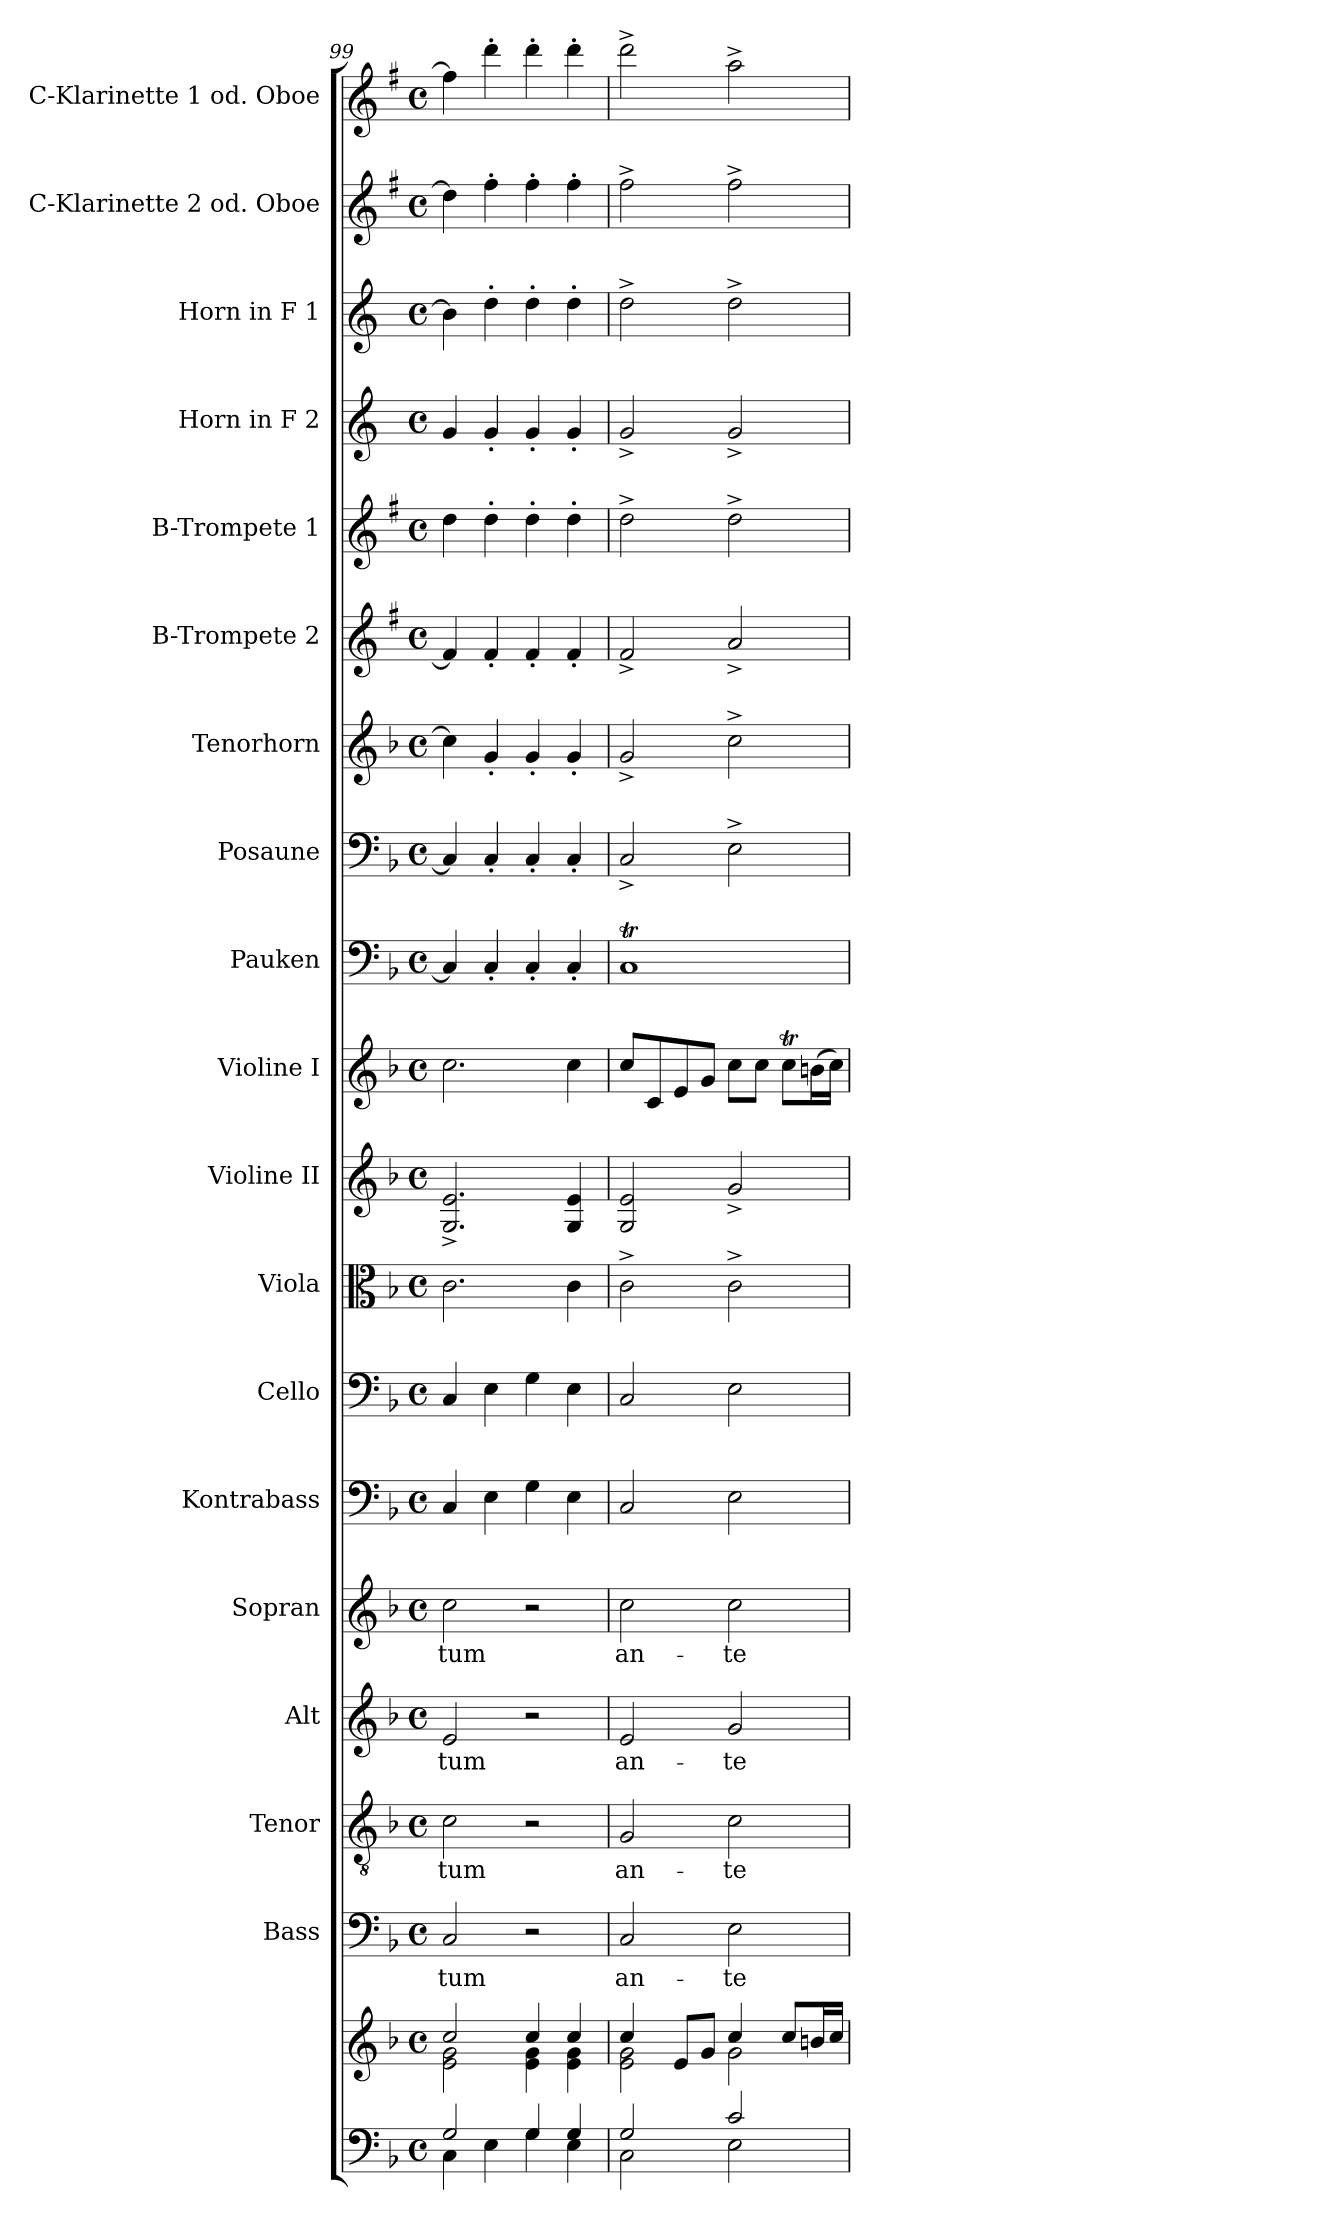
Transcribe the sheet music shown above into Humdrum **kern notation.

**kern	**kern	**kern	**text	**kern	**text	**kern	**text	**kern	**text	**kern	**kern	**kern	**kern	**kern	**kern	**kern	**kern	**kern	**kern	**kern	**kern	**kern	**kern
*part19	*part19	*part18	*part18	*part17	*part17	*part16	*part16	*part15	*part15	*part14	*part13	*part12	*part11	*part10	*part9	*part8	*part7	*part6	*part5	*part4	*part3	*part2	*part1
*staff20	*staff19	*staff18	*staff18	*staff17	*staff17	*staff16	*staff16	*staff15	*staff15	*staff14	*staff13	*staff12	*staff11	*staff10	*staff9	*staff8	*staff7	*staff6	*staff5	*staff4	*staff3	*staff2	*staff1
*	*	*I"Bass	*	*I"Tenor	*	*I"Alt	*	*I"Sopran	*	*I"Kontrabass	*I"Cello	*I"Viola	*I"Violine II	*I"Violine I	*I"Pauken	*I"Posaune	*I"Tenorhorn	*I"B-Trompete 2	*I"B-Trompete 1	*I"Horn in F 2	*I"Horn in F 1	*I"C-Klarinette 2 od. Oboe	*I"C-Klarinette 1 od. Oboe
*	*	*I'B.	*	*I'T.	*	*I'A.	*	*I'S.	*	*I'Kb.	*	*I'Vla.	*I'Vl. II	*I'Vl. I	*I'Pk.	*I'Pos.	*I'T. Hrn.	*I'B Trp. 2	*I'B Trp. 1	*	*	*I'C Kl. 2	*I'C Kl. 1
*clefF4	*clefG2	*clefF4	*	*clefGv2	*	*clefG2	*	*clefG2	*	*clefF4	*clefF4	*clefC3	*clefG2	*clefG2	*clefF4	*clefF4	*clefG2	*clefG2	*clefG2	*clefG2	*clefG2	*clefG2	*clefG2
*	*	*	*	*	*	*	*	*	*	*ITrd7c12	*	*	*	*	*	*	*ITrd8c14	*ITrd1c2	*ITrd1c2	*ITrd4c7	*ITrd4c7	*ITrd1c2	*ITrd1c2
*k[b-]	*k[b-]	*k[b-]	*	*k[b-]	*	*k[b-]	*	*k[b-]	*	*k[b-]	*k[b-]	*k[b-]	*k[b-]	*k[b-]	*k[b-]	*k[b-]	*k[b-]	*k[b-]	*k[b-]	*k[b-]	*k[b-]	*k[b-]	*k[b-]
*F:	*F:	*F:	*	*F:	*	*F:	*	*F:	*	*F:	*F:	*F:	*F:	*F:	*F:	*F:	*F:	*F:	*F:	*F:	*F:	*F:	*F:
*M4/4	*M4/4	*M4/4	*	*M4/4	*	*M4/4	*	*M4/4	*	*M4/4	*M4/4	*M4/4	*M4/4	*M4/4	*M4/4	*M4/4	*M4/4	*M4/4	*M4/4	*M4/4	*M4/4	*M4/4	*M4/4
*met(c)	*met(c)	*met(c)	*	*met(c)	*	*met(c)	*	*met(c)	*	*met(c)	*met(c)	*met(c)	*met(c)	*met(c)	*met(c)	*met(c)	*met(c)	*met(c)	*met(c)	*met(c)	*met(c)	*met(c)	*met(c)
=99	=99	=99	=99	=99	=99	=99	=99	=99	=99	=99	=99	=99	=99	=99	=99	=99	=99	=99	=99	=99	=99	=99	=99
*^	*^	*	*	*	*	*	*	*	*	*	*	*	*	*	*	*	*	*	*	*	*	*	*
!	!	!	!	!	!LO:LY:b	!	!LO:LY:b	!	!LO:LY:b	!	!LO:LY:b	!	!	!	!	!	!	!	!	!	!	!	!	!	!
2G/	4C\	2cc/	2e\ 2g\	2C/	-tum	2c\	-tum	2e/	-tum	2cc\	-tum	4CC/	4C/	2.c\	2.G/^< 2.e/^<	2.cc\	4C/]	4C/]	4c\]	4e/]	4cc\	4c/	4e\]	4cc\]	4ee\]
.	4E\	.	.	.	.	.	.	.	.	.	.	4EE\	4E\	.	.	.	4C'</	4C'</	4G'</	4e'</	4cc'>\	4c'</	4g'>\	4ee'>\	4ccc'>\
4G/	4G\	4cc/	4e\ 4g\	2r	.	2r	.	2r	.	2r	.	4GG\	4G\	.	.	.	4C'</	4C'</	4G'</	4e'</	4cc'>\	4c'</	4g'>\	4ee'>\	4ccc'>\
4G/	4E\	4cc/	4e\ 4g\	.	.	.	.	.	.	.	.	4EE\	4E\	4c\	4G/ 4e/	4cc\	4C'</	4C'</	4G'</	4e'</	4cc'>\	4c'</	4g'>\	4ee'>\	4ccc'>\
=100	=100	=100	=100	=100	=100	=100	=100	=100	=100	=100	=100	=100	=100	=100	=100	=100	=100	=100	=100	=100	=100	=100	=100	=100	=100
!	!	!	!	!	!LO:LY:b	!	!LO:LY:b	!	!LO:LY:b	!	!LO:LY:b	!	!	!	!	!	!	!	!	!	!	!	!	!	!
2G/	2C\	4cc/	2e\ 2g\	2C/	an-	2G/	an-	2e/	an-	2cc\	an-	2CC/	2C/	2c^>\	2G/ 2e/	8cc/L	1CT	2C^</	2G^</	2e^</	2cc^>\	2c^</	2g^>\	2ee^>\	2ccc^>\
.	.	.	.	.	.	.	.	.	.	.	.	.	.	.	.	8c/	.	.	.	.	.	.	.	.	.
.	.	8e/L	.	.	.	.	.	.	.	.	.	.	.	.	.	8e/	.	.	.	.	.	.	.	.	.
.	.	8g/J	.	.	.	.	.	.	.	.	.	.	.	.	.	8g/J	.	.	.	.	.	.	.	.	.
!	!	!	!	!	!LO:LY:b	!	!LO:LY:b	!	!LO:LY:b	!	!LO:LY:b	!	!	!	!	!	!	!	!	!	!	!	!	!	!
2c/	2E\	4cc/	2g\	2E\	-te	2c\	-te	2g/	-te	2cc\	-te	2EE\	2E\	2c^>\	2g^</	8cc\L	.	2E^>\	2c^>\	2g^</	2cc^>\	2c^</	2g^>\	2ee^>\	2gg^>\
.	.	.	.	.	.	.	.	.	.	.	.	.	.	.	.	8cc\J	.	.	.	.	.	.	.	.	.
.	.	8cc/L	.	.	.	.	.	.	.	.	.	.	.	.	.	8ccT\L	.	.	.	.	.	.	.	.	.
.	.	16bn/L	.	.	.	.	.	.	.	.	.	.	.	.	.	(>16bn\L	.	.	.	.	.	.	.	.	.
.	.	16cc/JJ	.	.	.	.	.	.	.	.	.	.	.	.	.	16cc\JJ)	.	.	.	.	.	.	.	.	.
*v	*v	*	*	*	*	*	*	*	*	*	*	*	*	*	*	*	*	*	*	*	*	*	*	*	*
*	*v	*v	*	*	*	*	*	*	*	*	*	*	*	*	*	*	*	*	*	*	*	*	*	*
=	=	=	=	=	=	=	=	=	=	=	=	=	=	=	=	=	=	=	=	=	=	=	=
*-	*-	*-	*-	*-	*-	*-	*-	*-	*-	*-	*-	*-	*-	*-	*-	*-	*-	*-	*-	*-	*-	*-	*-
